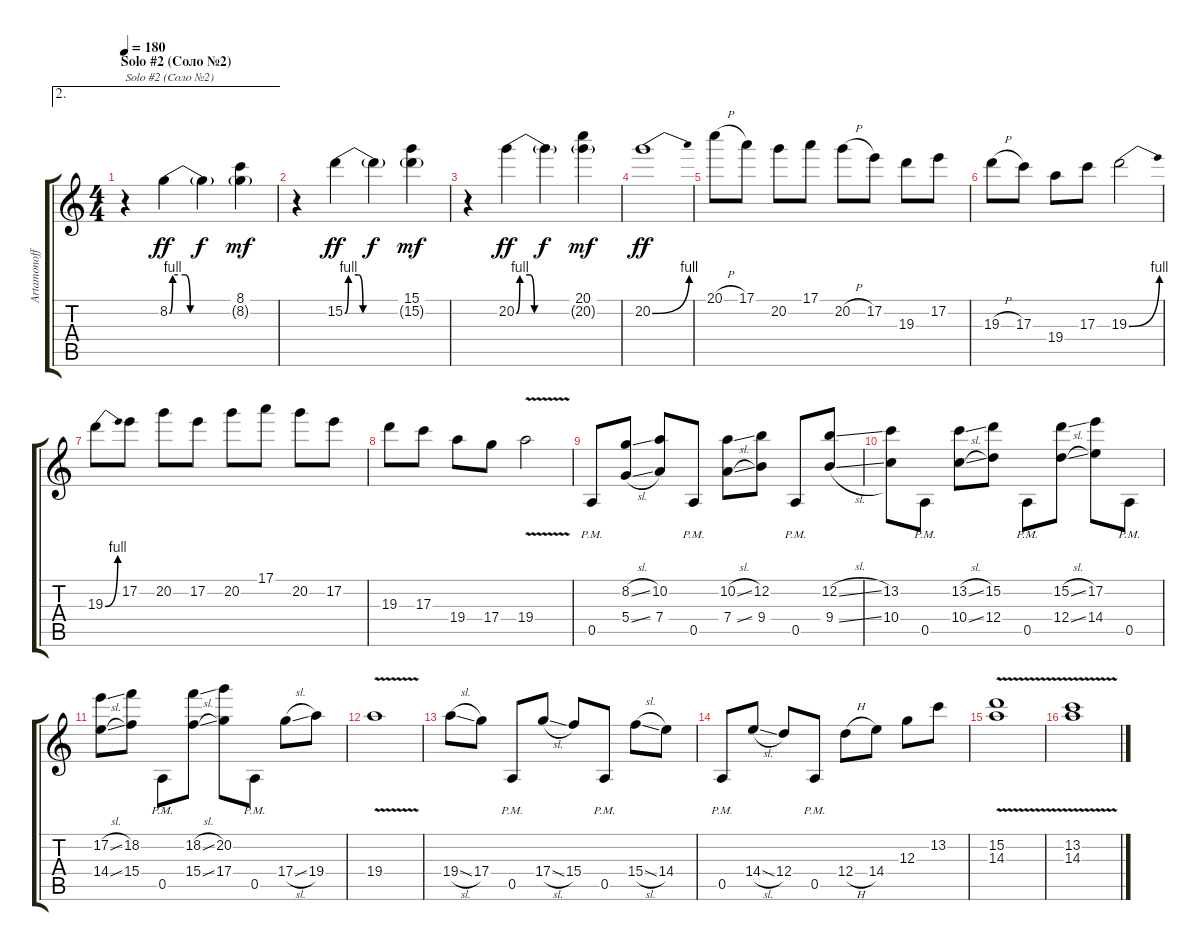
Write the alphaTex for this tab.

\track ("Artamonoff Sanya" "Artamonoff") {instrument distortionguitar}
\staff {score tabs}
\tuning (E4 B3 G3 D3 A2 E2) {hide}
\ae 2
\ts (4 4)
\section ("" "Solo #2 (Соло №2)")
\tempo 180
\clef g2
\ks c
r.4{txt "Solo #2 (Соло №2)" dy f} 8.2{be (custom 0 0 3 4 15 4 20 0 30 0 45 0 60 0)}.4{dy ff} 8.2{t}.4{dy f} (8.1 8.2{g}).4{dy mf} |
r.4 15.2{be (custom 0 0 4 4 15 4 20 0 60 0)}.4{dy ff} 15.2{t}.4{dy f} (15.1 15.2{g}).4{dy mf} |
r.4 20.2{be (custom 0 0 4 4 15 4 20 0 60 0)}.4{dy ff} 20.2{t}.4{dy f} (20.1 20.2{g}).4{dy mf} |
20.2{be (bend 0 0 60 4)}.1{dy ff} |
20.1{h}.8 17.1.8 20.2.8 17.1.8 20.2{h}.8 17.2.8 19.3.8 17.2.8 |
19.3{h}.8 17.3.8 19.4.8 17.3.8 19.3{be (bend 0 0 60 4)}.2 |
19.3{be (bend 0 0 60 4)}.8 17.2.8 20.2.8 17.2.8 20.2.8 17.1.8 20.2.8 17.2.8 |
19.3.8 17.3.8 19.4.8 17.4.8 19.4{v}.2 |
0.5{pm}.8 (8.2{sl} 5.4{sl}).8 (10.2 7.4).8 0.5{pm}.8 (10.2{sl} 7.4{sl}).8 (12.2 9.4).8 0.5{pm}.8 (12.2{sl} 9.4{sl}).8 |
(13.2 10.4).8 0.5{pm}.8 (13.2{sl} 10.4{sl}).8 (15.2 12.4).8 0.5{pm}.8 (15.2{sl} 12.4{sl}).8 (17.2 14.4).8 0.5{pm}.8 |
(17.2{sl} 14.4{sl}).8 (18.2 15.4).8 0.5{pm}.8 (18.2{sl} 15.4{sl}).8 (20.2 17.4).8 0.5{pm}.8 17.4{sl}.8 19.4.8 |
19.4{v}.1 |
19.4{sl}.8 17.4.8 0.5{pm}.8 17.4{sl}.8 15.4.8 0.5{pm}.8 15.4{sl}.8 14.4.8 |
0.5{pm}.8 14.4{sl}.8 12.4.8 0.5{pm}.8 12.4{h}.8 14.4.8 12.3.8 13.2.8 |
(15.2{v} 14.3{v}).1 |
(13.2{v} 14.3{v}).1
